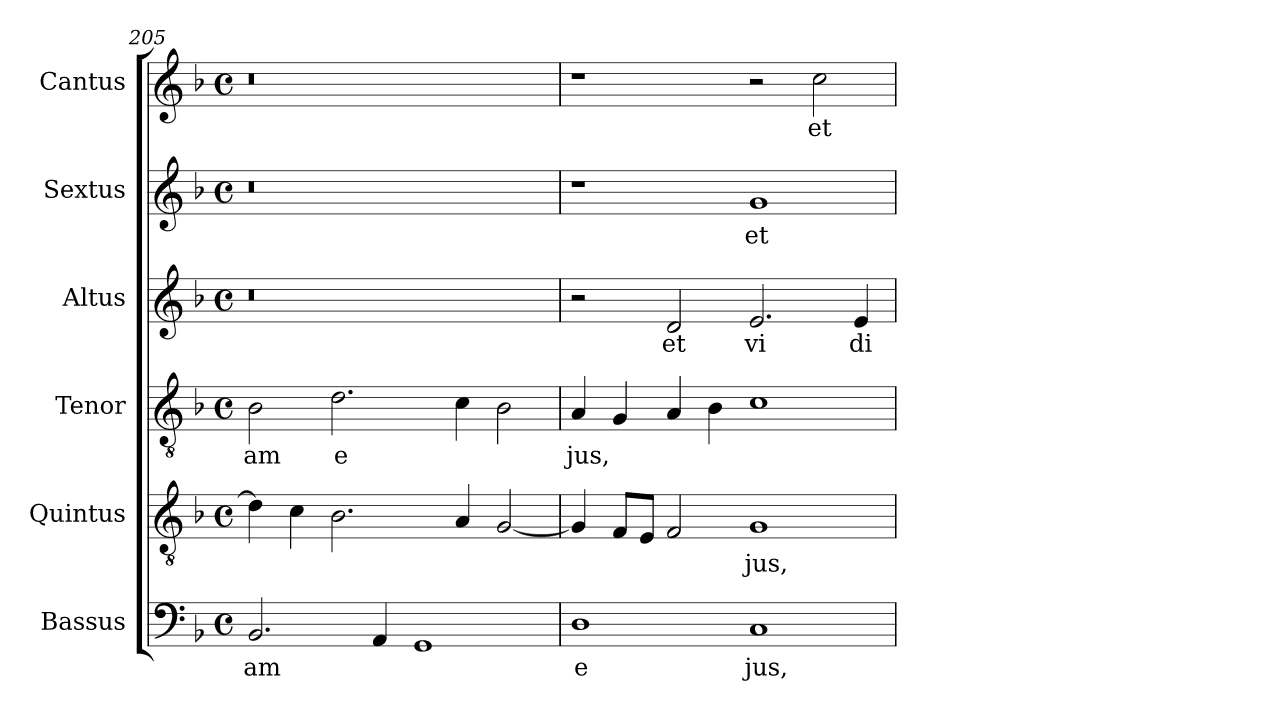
**kern	**text	**kern	**text	**kern	**text	**kern	**text	**kern	**text	**kern	**text
*part6	*part6	*part5	*part5	*part4	*part4	*part3	*part3	*part2	*part2	*part1	*part1
*staff6	*staff6	*staff5	*staff5	*staff4	*staff4	*staff3	*staff3	*staff2	*staff2	*staff1	*staff1
*I"Bassus	*	*I"Quintus	*	*I"Tenor	*	*I"Altus	*	*I"Sextus	*	*I"Cantus	*
*I'Bassus	*	*I'Quintus	*	*I'Tenor	*	*I'Altus	*	*I'Sextus	*	*I'Cantus	*
!!LO:LB:g=z
*clefF4	*	*clefGv2	*	*clefGv2	*	*clefG2	*	*clefG2	*	*clefG2	*
*k[b-]	*	*k[b-]	*	*k[b-]	*	*k[b-]	*	*k[b-]	*	*k[b-]	*
*F:	*	*F:	*	*F:	*	*F:	*	*F:	*	*F:	*
*M4/4	*	*M4/4	*	*M4/4	*	*M4/4	*	*M4/4	*	*M4/4	*
*met(c)	*	*met(c)	*	*met(c)	*	*met(c)	*	*met(c)	*	*met(c)	*
=205	=205	=205	=205	=205	=205	=205	=205	=205	=205	=205	=205
!	!LO:LY:b	!	!	!	!LO:LY:b:cj	!	!	!	!	!	!
2.BB-/	-am	4d\]	.	2B-\	-am	0r	.	0r	.	0r	.
.	.	4c\	.	.	.	.	.	.	.	.	.
!	!	!	!	!	!LO:LY:b:cj	!	!	!	!	!	!
.	.	2.B-\	.	2.d\	e	.	.	.	.	.	.
4AA/	.	.	.	.	.	.	.	.	.	.	.
1GG	.	.	.	.	.	.	.	.	.	.	.
.	.	4A/	.	4c\	.	.	.	.	.	.	.
.	.	[<2G/	.	2B-\	.	.	.	.	.	.	.
=206	=206	=206	=206	=206	=206	=206	=206	=206	=206	=206	=206
!	!LO:LY:b:cj	!	!	!	!LO:LY:b	!	!	!	!	!	!
1D	e	4G/]	.	4A/	jus,	2r	.	1r	.	1r	.
.	.	8F/L	.	4G/	.	.	.	.	.	.	.
.	.	8E/J	.	.	.	.	.	.	.	.	.
!	!	!	!	!	!	!	!LO:LY:b:cj	!	!	!	!
.	.	2F/	.	4A/	.	2d/	et	.	.	.	.
.	.	.	.	4B-\	.	.	.	.	.	.	.
!	!LO:LY:b:cj	!	!LO:LY:b:cj	!	!	!	!LO:LY:b:cj	!	!LO:LY:b:cj	!	!
1C	jus,	1G	jus,	1c	.	2.e/	vi	1g	et	2r	.
!	!	!	!	!	!	!	!	!	!	!	!LO:LY:b:cj
.	.	.	.	.	.	.	.	.	.	2cc\	et
!	!	!	!	!	!	!	!LO:LY:b:cj	!	!	!	!
.	.	.	.	.	.	4e/	di	.	.	.	.
=	=	=	=	=	=	=	=	=	=	=	=
*-	*-	*-	*-	*-	*-	*-	*-	*-	*-	*-	*-
